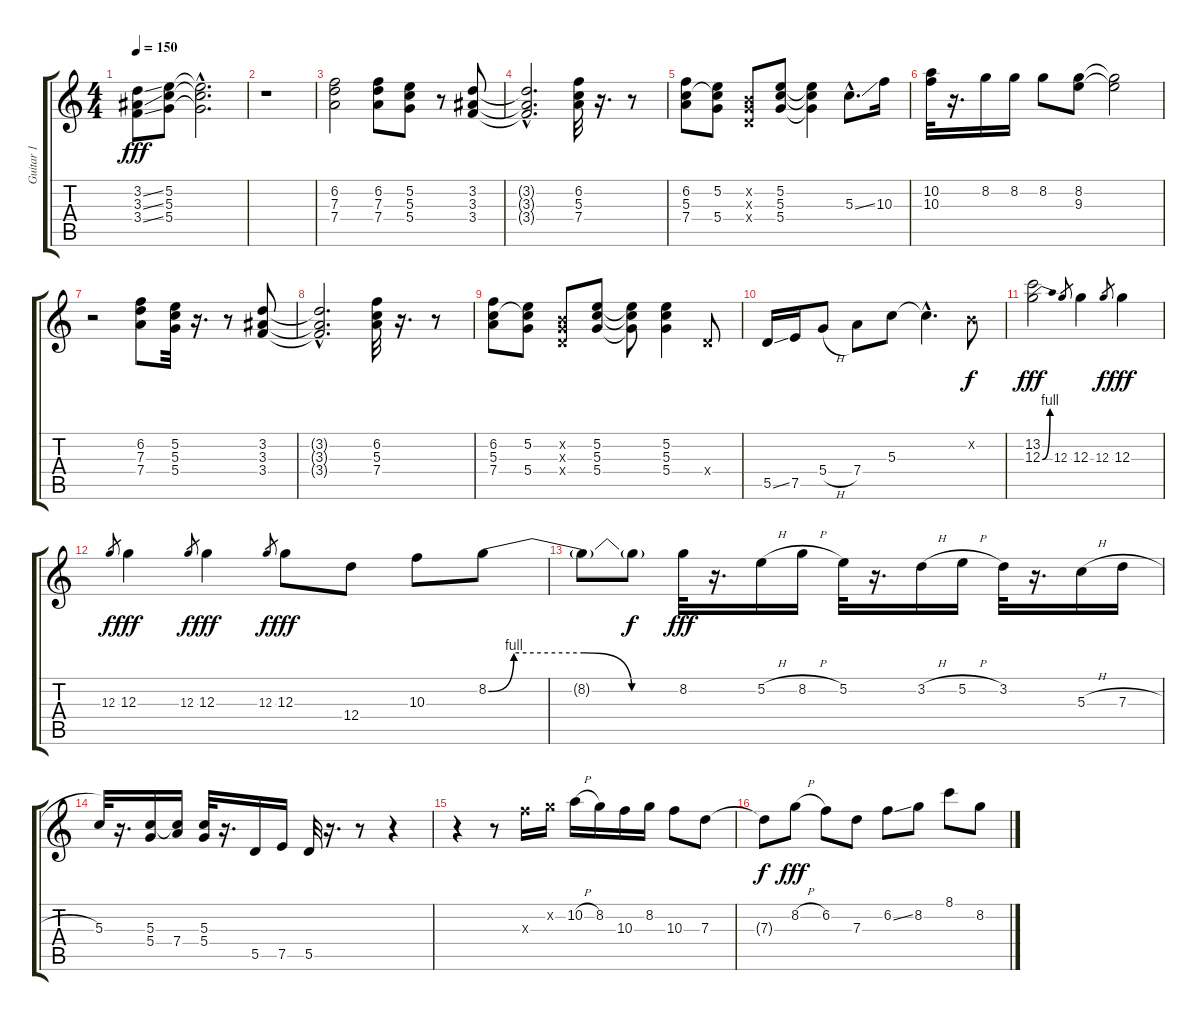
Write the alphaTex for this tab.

\track ("Guitar 1" "Guitar 1") {instrument electricguitarclean}
\staff {score tabs}
\tuning (E4 B3 G3 D3 A2 E2) {hide}
\ts (4 4)
\tempo 150
\clef g2
\ks c
(3.2{ss} 3.3{ss} 3.4{ss}).8{dy fff} (5.2 5.3 5.4).8 (5.2{hac t} 5.3{hac t} 5.4{hac t}).2{d} |
r.1 |
(6.2 7.3 7.4).2 (6.2 7.3 7.4).8 (5.2 5.3 5.4).8 r.8 (3.2 3.3 3.4).8 |
(3.2{hac t} 3.3{hac t} 3.4{hac t}).2{d} (6.2 5.3 7.4).32 r.16{d} r.8 |
(6.2 5.3 7.4).8 (5.2 5.3{t} 5.4).8 (0.2{x} 0.3{x} 0.4{x}).8 (5.2 5.3 5.4).8 (5.2{t} 5.3{t} 5.4{t}).4 5.3{ss hac}.8{d} 10.3.16 |
(10.2 10.3).32 r.16{d} 8.2.16 8.2.16 8.2.8 (8.2 9.3).8 (8.2{t} 9.3{t}).2 |
r.2 (6.2 7.3 7.4).8 (5.2 5.3 5.4).32 r.16{d} r.8 (3.2 3.3 3.4).8 |
(3.2{hac t} 3.3{hac t} 3.4{hac t}).2{d} (6.2 5.3 7.4).32 r.16{d} r.8 |
(6.2 5.3 7.4).8 (5.2 5.3{t} 5.4).8 (0.2{x} 0.3{x} 0.4{x}).8 (5.2 5.3 5.4).8 (5.2{t} 5.3{t} 5.4{t}).8 (5.2 5.3 5.4).4 0.4{x}.8 |
5.5{ss}.16 7.5.16 5.4{h}.8 7.4.8 5.3.8 5.3{hac t}.4{d} 0.2{x}.8{dy f} |
(13.2 12.3{be (bend 0 0 60 4)}).2{dy fff} 12.3.8{gr} 12.3.4 12.3.8{gr dy f} 12.3.4{dy fff} |
12.3.8{gr dy f} 12.3.4{dy fff} 12.3.8{gr dy f} 12.3.4{dy fff} 12.3.8{gr dy f} 12.3.8{dy fff} 12.4.8 10.3.8 8.2{be (custom 0 0 8 4 30 4 45 0 60 0)}.8 |
8.2{t}.8 8.2{t}.8{dy f} 8.2.32{dy fff} r.16{d} 5.2{h}.16 8.2{h}.16 5.2.32 r.16{d} 3.2{h}.16 5.2{h}.16 3.2.32 r.16{d} 5.3{h}.16 7.3{h}.16 |
5.3.32 r.16{d} (5.3 5.4).16 (5.3{t} 7.4).16 (5.3 5.4).32 r.16{d} 5.5.16 7.5.16 5.5.32 r.16{d} r.8 r.4 |
r.4 r.8 10.3{x}.16 8.2{x}.16 10.2{h}.16 8.2.16 10.3.16 8.2.16 10.3.8 7.3.8 |
7.3{t}.8{dy f} 8.2{h}.8{dy fff} 6.2.8 7.3.8 6.2{ss}.8 8.2.8 8.1.8 8.2.8
